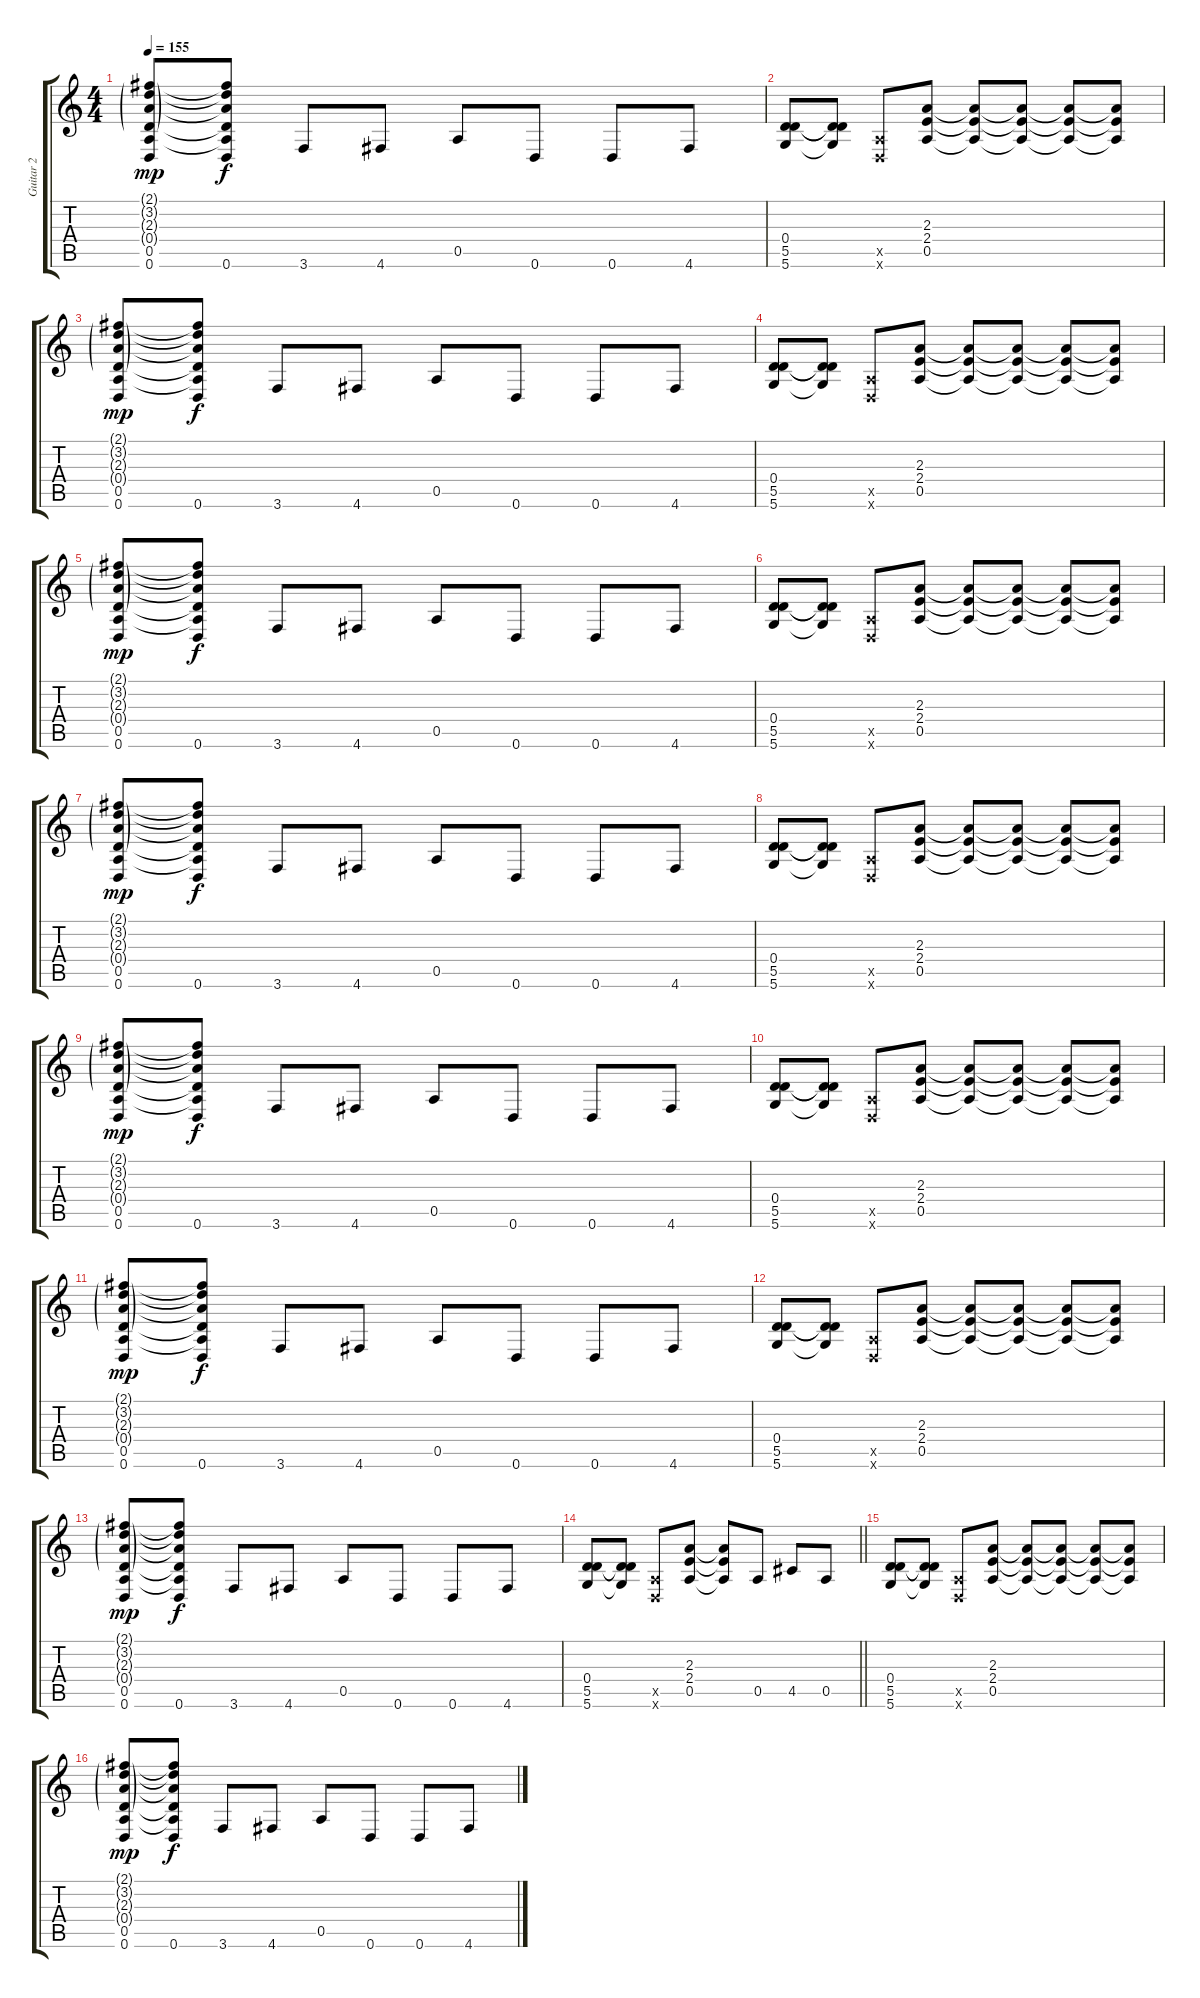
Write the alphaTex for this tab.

\track ("Guitar 2" "Guitar 2") {instrument overdrivenguitar}
\staff {score tabs}
\tuning (E4 B3 G3 D3 A2 D2) {hide}
\ts (4 4)
\tempo 155
\clef g2
\ks c
(2.1{g} 3.2{g} 2.3{g} 0.4{g} 0.5 0.6).8{dy mp} (2.1{t} 3.2{t} 2.3{t} 0.4{t} 0.5{t} 0.6).8{dy f} 3.6.8 4.6.8 0.5.8 0.6.8 0.6.8 4.6.8 |
(0.4 5.5 5.6).8 (0.4{t} 5.5{t} 5.6{t}).8 (0.5{x} 0.6{x}).8 (2.3 2.4 0.5).8 (2.3{t} 2.4{t} 0.5{t}).8 (2.3{t} 2.4{t} 0.5{t}).8 (2.3{t} 2.4{t} 0.5{t}).8 (2.3{t} 2.4{t} 0.5{t}).8 |
(2.1{g} 3.2{g} 2.3{g} 0.4{g} 0.5 0.6).8{dy mp} (2.1{t} 3.2{t} 2.3{t} 0.4{t} 0.5{t} 0.6).8{dy f} 3.6.8 4.6.8 0.5.8 0.6.8 0.6.8 4.6.8 |
(0.4 5.5 5.6).8 (0.4{t} 5.5{t} 5.6{t}).8 (0.5{x} 0.6{x}).8 (2.3 2.4 0.5).8 (2.3{t} 2.4{t} 0.5{t}).8 (2.3{t} 2.4{t} 0.5{t}).8 (2.3{t} 2.4{t} 0.5{t}).8 (2.3{t} 2.4{t} 0.5{t}).8 |
(2.1{g} 3.2{g} 2.3{g} 0.4{g} 0.5 0.6).8{dy mp} (2.1{t} 3.2{t} 2.3{t} 0.4{t} 0.5{t} 0.6).8{dy f} 3.6.8 4.6.8 0.5.8 0.6.8 0.6.8 4.6.8 |
(0.4 5.5 5.6).8 (0.4{t} 5.5{t} 5.6{t}).8 (0.5{x} 0.6{x}).8 (2.3 2.4 0.5).8 (2.3{t} 2.4{t} 0.5{t}).8 (2.3{t} 2.4{t} 0.5{t}).8 (2.3{t} 2.4{t} 0.5{t}).8 (2.3{t} 2.4{t} 0.5{t}).8 |
(2.1{g} 3.2{g} 2.3{g} 0.4{g} 0.5 0.6).8{dy mp} (2.1{t} 3.2{t} 2.3{t} 0.4{t} 0.5{t} 0.6).8{dy f} 3.6.8 4.6.8 0.5.8 0.6.8 0.6.8 4.6.8 |
(0.4 5.5 5.6).8 (0.4{t} 5.5{t} 5.6{t}).8 (0.5{x} 0.6{x}).8 (2.3 2.4 0.5).8 (2.3{t} 2.4{t} 0.5{t}).8 (2.3{t} 2.4{t} 0.5{t}).8 (2.3{t} 2.4{t} 0.5{t}).8 (2.3{t} 2.4{t} 0.5{t}).8 |
(2.1{g} 3.2{g} 2.3{g} 0.4{g} 0.5 0.6).8{dy mp} (2.1{t} 3.2{t} 2.3{t} 0.4{t} 0.5{t} 0.6).8{dy f} 3.6.8 4.6.8 0.5.8 0.6.8 0.6.8 4.6.8 |
(0.4 5.5 5.6).8 (0.4{t} 5.5{t} 5.6{t}).8 (0.5{x} 0.6{x}).8 (2.3 2.4 0.5).8 (2.3{t} 2.4{t} 0.5{t}).8 (2.3{t} 2.4{t} 0.5{t}).8 (2.3{t} 2.4{t} 0.5{t}).8 (2.3{t} 2.4{t} 0.5{t}).8 |
(2.1{g} 3.2{g} 2.3{g} 0.4{g} 0.5 0.6).8{dy mp} (2.1{t} 3.2{t} 2.3{t} 0.4{t} 0.5{t} 0.6).8{dy f} 3.6.8 4.6.8 0.5.8 0.6.8 0.6.8 4.6.8 |
(0.4 5.5 5.6).8 (0.4{t} 5.5{t} 5.6{t}).8 (0.5{x} 0.6{x}).8 (2.3 2.4 0.5).8 (2.3{t} 2.4{t} 0.5{t}).8 (2.3{t} 2.4{t} 0.5{t}).8 (2.3{t} 2.4{t} 0.5{t}).8 (2.3{t} 2.4{t} 0.5{t}).8 |
(2.1{g} 3.2{g} 2.3{g} 0.4{g} 0.5 0.6).8{dy mp} (2.1{t} 3.2{t} 2.3{t} 0.4{t} 0.5{t} 0.6).8{dy f} 3.6.8 4.6.8 0.5.8 0.6.8 0.6.8 4.6.8 |
\barLineRight lightlight
(0.4 5.5 5.6).8 (0.4{t} 5.5{t} 5.6{t}).8 (0.5{x} 0.6{x}).8 (2.3 2.4 0.5).8 (2.3{t} 2.4{t} 0.5{t}).8 0.5.8 4.5.8 0.5.8 |
(0.4 5.5 5.6).8 (0.4{t} 5.5{t} 5.6{t}).8 (0.5{x} 0.6{x}).8 (2.3 2.4 0.5).8 (2.3{t} 2.4{t} 0.5{t}).8 (2.3{t} 2.4{t} 0.5{t}).8 (2.3{t} 2.4{t} 0.5{t}).8 (2.3{t} 2.4{t} 0.5{t}).8 |
(2.1{g} 3.2{g} 2.3{g} 0.4{g} 0.5 0.6).8{dy mp} (2.1{t} 3.2{t} 2.3{t} 0.4{t} 0.5{t} 0.6).8{dy f} 3.6.8 4.6.8 0.5.8 0.6.8 0.6.8 4.6.8
